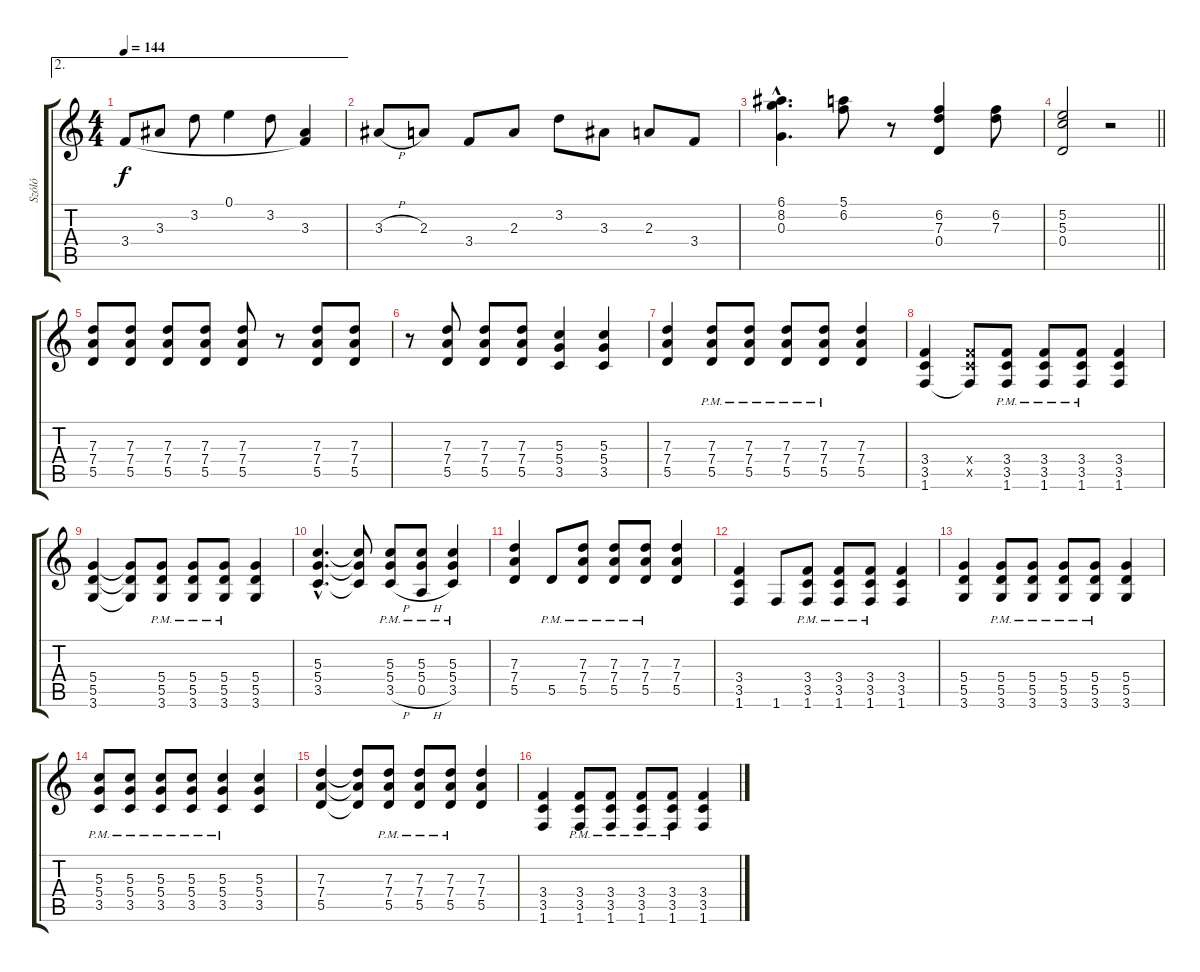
\track ("Szóló" "Szóló") {instrument acousticguitarnylon}
\staff {score tabs}
\tuning (E4 B3 G3 D3 A2 E2) {hide}
\ae 2
\ts (4 4)
\tempo 144
\clef g2
\ks c
3.4.8{dy f} 3.3.8 3.2.8 0.1.4 3.2.8 (3.3 3.4{t}).4 |
3.3{h}.8 2.3.8 3.4.8 2.3.8 3.2.8 3.3.8 2.3.8 3.4.8 |
(6.1{hac} 8.2{hac} 0.3{hac}).4{d} (5.1 6.2).8 r.8 (6.2 7.3 0.4).4 (6.2 7.3).8 |
\barLineRight lightlight
(5.2 5.3 0.4).2 r.2 |
(7.3 7.4 5.5).8{instrument distortionguitar} (7.3 7.4 5.5).8 (7.3 7.4 5.5).8 (7.3 7.4 5.5).8 (7.3 7.4 5.5).8 r.8 (7.3 7.4 5.5).8 (7.3 7.4 5.5).8 |
r.8 (7.3 7.4 5.5).8 (7.3 7.4 5.5).8 (7.3 7.4 5.5).8 (5.3 5.4 3.5).4 (5.3 5.4 3.5).4 |
(7.3 7.4 5.5).4 (7.3{pm} 7.4{pm} 5.5{pm}).8 (7.3{pm} 7.4{pm} 5.5{pm}).8 (7.3{pm} 7.4{pm} 5.5{pm}).8 (7.3{pm} 7.4{pm} 5.5{pm}).8 (7.3 7.4 5.5).4 |
(3.4 3.5 1.6).4 (3.4{x} 3.5{x} 1.6{t}).8 (3.4{pm} 3.5{pm} 1.6{pm}).8 (3.4{pm} 3.5{pm} 1.6{pm}).8 (3.4{pm} 3.5{pm} 1.6{pm}).8 (3.4 3.5 1.6).4 |
(5.4 5.5 3.6).4 (5.4{t} 5.5{t} 3.6{t}).8 (5.4{pm} 5.5{pm} 3.6{pm}).8 (5.4{pm} 5.5{pm} 3.6{pm}).8 (5.4{pm} 5.5{pm} 3.6{pm}).8 (5.4 5.5 3.6).4 |
(5.3{hac} 5.4{hac} 3.5{hac}).4{d} (5.3{t} 5.4{t} 3.5{t}).8 (5.3{pm} 5.4{pm} 3.5{h}).8 (5.3{pm} 5.4{pm} 0.5{h}).8 (5.3{pm} 5.4{pm} 3.5).4 |
(7.3 7.4 5.5).4 5.5{pm}.8 (7.3 7.4{pm} 5.5{pm}).8 (7.3{pm} 7.4{pm} 5.5{pm}).8 (7.3{pm} 7.4{pm} 5.5{pm}).8 (7.3 7.4 5.5).4 |
(3.4 3.5 1.6).4 1.6.8 (3.4{pm} 3.5{pm} 1.6{pm}).8 (3.4{pm} 3.5{pm} 1.6{pm}).8 (3.4{pm} 3.5{pm} 1.6{pm}).8 (3.4 3.5 1.6).4 |
(5.4 5.5 3.6).4 (5.4{pm} 5.5{pm} 3.6{pm}).8 (5.4{pm} 5.5{pm} 3.6{pm}).8 (5.4{pm} 5.5{pm} 3.6{pm}).8 (5.4{pm} 5.5{pm} 3.6{pm}).8 (5.4 5.5 3.6).4 |
(5.3{pm} 5.4{pm} 3.5{pm}).8 (5.3{pm} 5.4{pm} 3.5{pm}).8 (5.3{pm} 5.4{pm} 3.5{pm}).8 (5.3{pm} 5.4{pm} 3.5).8 (5.3{pm} 5.4{pm} 3.5).4 (5.3 5.4 3.5).4 |
(7.3 7.4 5.5).4 (7.3{t} 7.4{t} 5.5{t}).8 (7.3{pm} 7.4{pm} 5.5{pm}).8 (7.3{pm} 7.4{pm} 5.5{pm}).8 (7.3{pm} 7.4{pm} 5.5{pm}).8 (7.3 7.4 5.5).4 |
(3.4 3.5 1.6).4 (3.4{pm} 3.5{pm} 1.6{pm}).8 (3.4{pm} 3.5{pm} 1.6{pm}).8 (3.4{pm} 3.5{pm} 1.6{pm}).8 (3.4{pm} 3.5{pm} 1.6{pm}).8 (3.4 3.5 1.6).4
